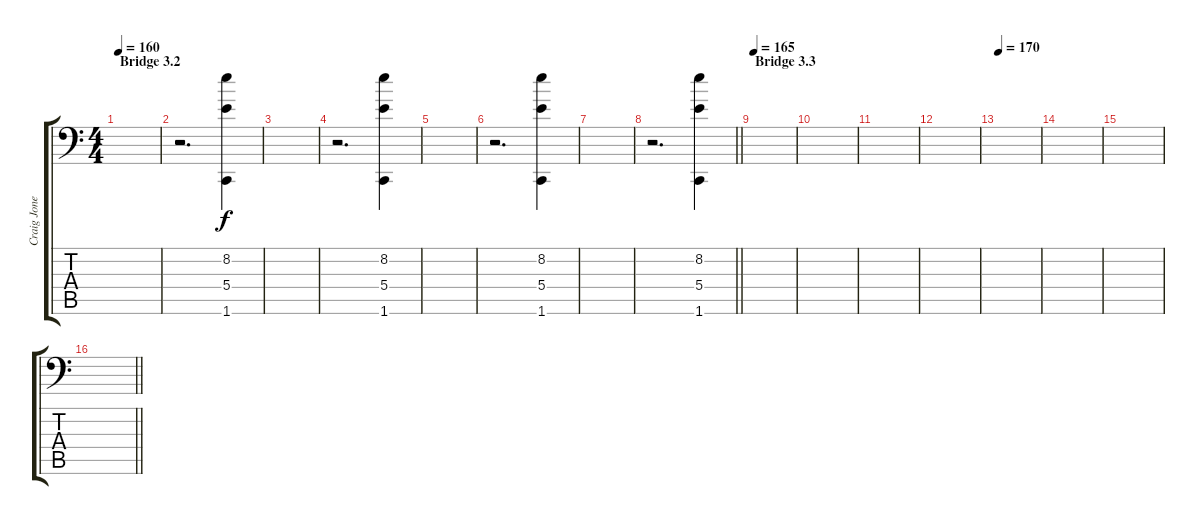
\track ("Craig Jones" "Craig Jone") {instrument guitarharmonics}
\staff {score tabs}
\tuning (Db6 Ab3 E3 B2 Gb2 B0) {hide}
\ts (4 4)
\section ("" "Bridge 3.2")
\tempo 160
\clef f4
\ks c
|
r.2{d} (8.2 5.4 1.6).4 |
|
r.2{d} (8.2 5.4 1.6).4 |
|
r.2{d} (8.2 5.4 1.6).4 |
|
\barLineRight lightlight
r.2{d} (8.2 5.4 1.6).4 |
\section ("" "Bridge 3.3")
\tempo 165
|
|
|
|
\tempo 170
|
|
|
\barLineRight lightlight
